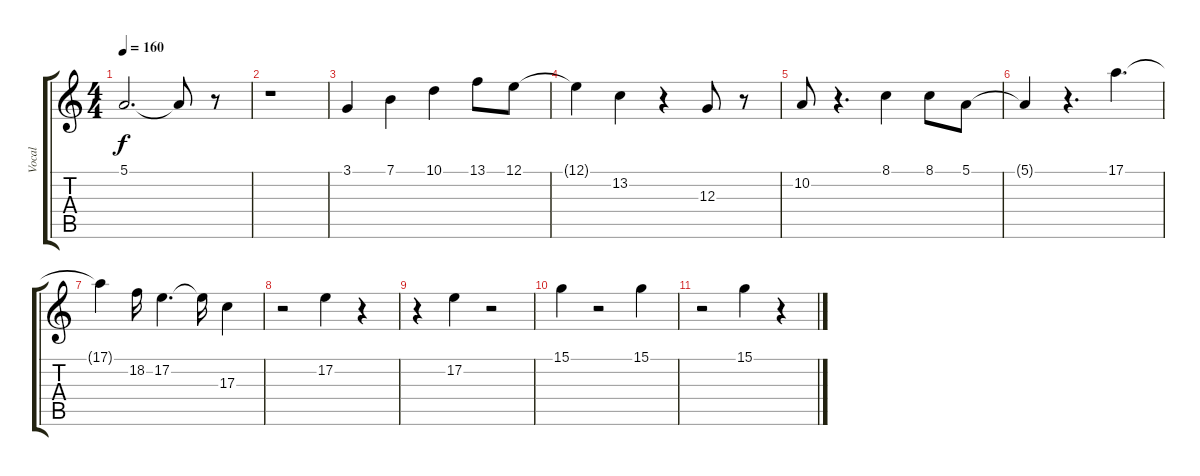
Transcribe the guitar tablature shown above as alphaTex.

\track ("Vocal" "Vocal") {instrument voiceoohs}
\staff {score tabs}
\tuning (E4 B3 G3 D3 A2 E2) {hide}
\ts (4 4)
\tempo 160
\clef g2
\ks c
5.1{t}.2{d dy f} 5.1{t}.8 r.8 |
r.1 |
3.1.4 7.1.4 10.1.4 13.1.8 12.1.8 |
12.1{t}.4 13.2.4 r.4 12.3.8 r.8 |
10.2.8 r.4{d} 8.1.4 8.1.8 5.1.8 |
5.1{t}.4 r.4{d} 17.1.4{d} |
17.1{t}.4 18.2.16 17.2.4{d} 17.2{t}.16 17.3.4 |
r.2 17.2.4 r.4 |
r.4 17.2.4 r.2 |
15.1.4 r.2 15.1.4 |
r.2 15.1.4 r.4
